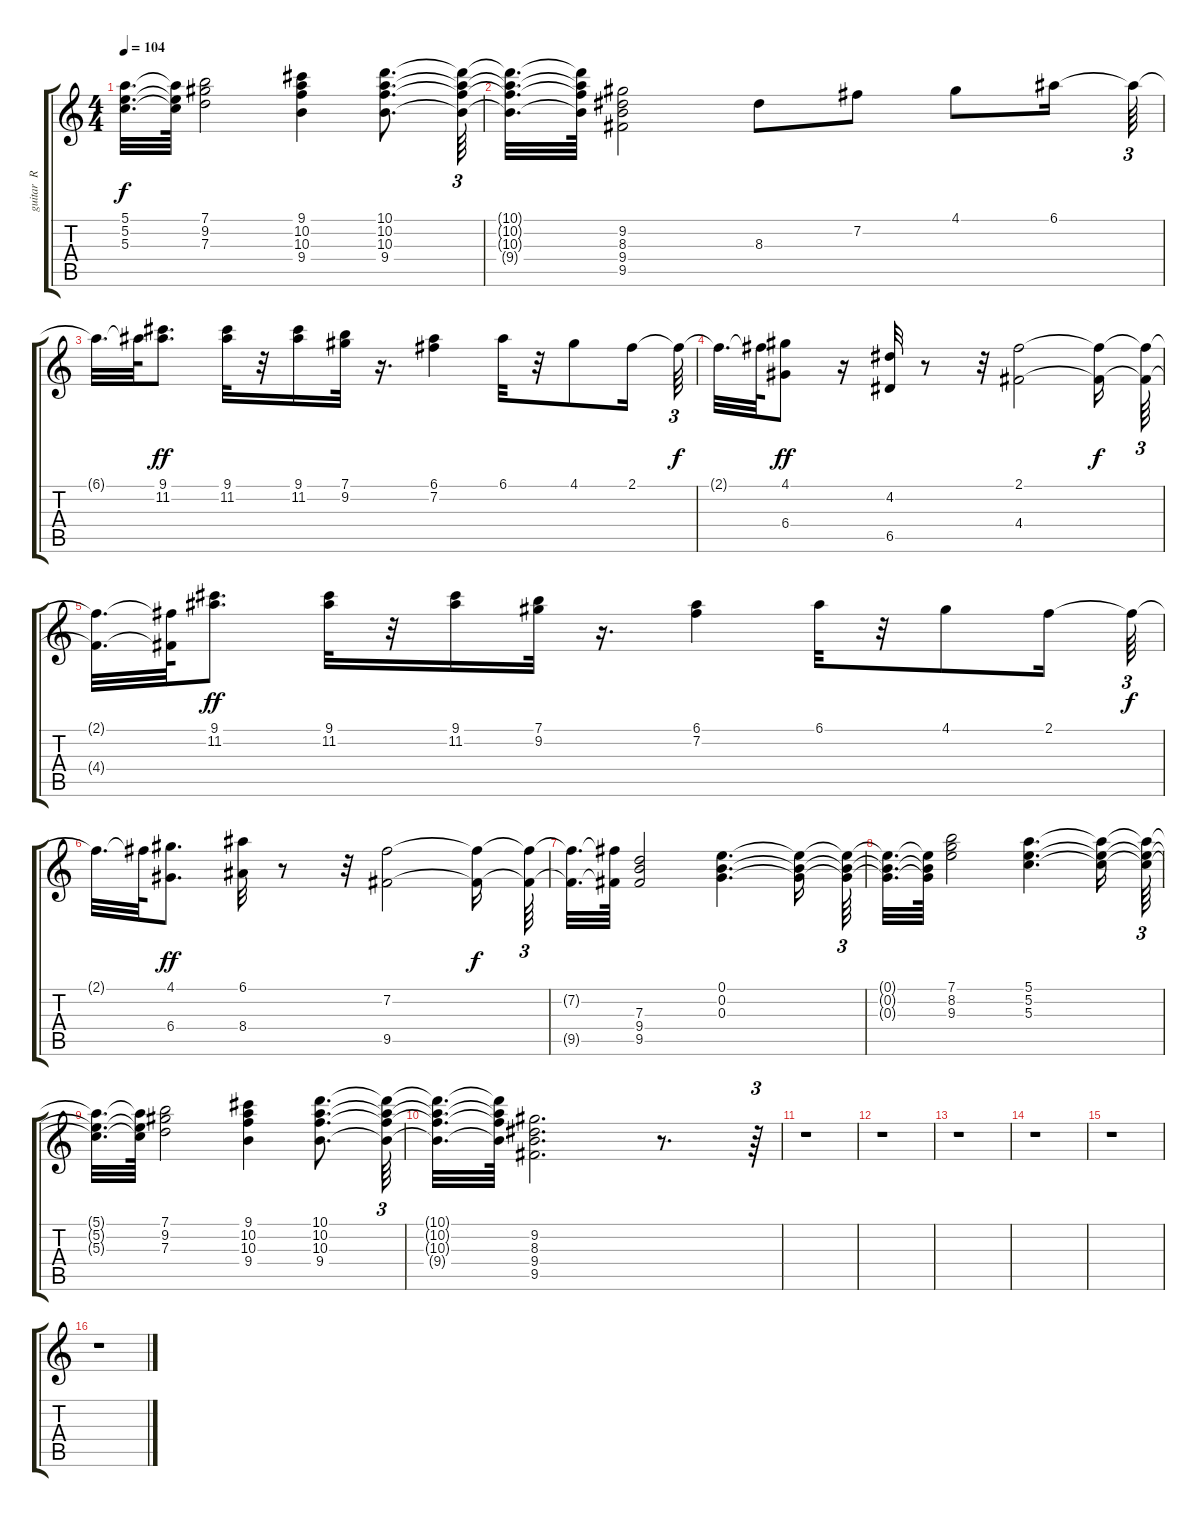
\track ("guitar  R" "guitar  R") {instrument electricguitarjazz}
\staff {score tabs}
\tuning (E4 B3 G3 D3 A2 E2) {hide}
\ts (4 4)
\tempo 104
\clef g2
\ks c
(5.1{t} 5.2{t} 5.3{t}).32{d dy f} (5.1{t} 5.2{t} 5.3{t}).64 (7.1 9.2 7.3).2 (9.1 10.2 10.3 9.4).4 (10.1 10.2 10.3 9.4).8{d} (10.1{t} 10.2{t} 10.3{t} 9.4{t}).64{tu (3 2)} |
(10.1{t} 10.2{t} 10.3{t} 9.4{t}).32{d} (10.1{t} 10.2{t} 10.3{t} 9.4{t}).64 (9.2 8.3 9.4 9.5).2 8.3.8 7.2.8 4.1.8 6.1.16 6.1{t}.64{tu (3 2)} |
6.1{t}.32{d} 6.1{t}.64 (9.1 11.2).8{d dy ff} (9.1 11.2).32 r.32 (9.1 11.2).16 (7.1 9.2).32 r.16{d} (6.1 7.2).4 6.1.32 r.32 4.1.8 2.1.16 2.1{t}.64{tu (3 2) dy f} |
2.1{t}.32{d} 2.1{t}.64 (4.1 6.4).8{dy ff} r.16 (4.2 6.5).32 r.8 r.32 (2.1 4.4).2 (2.1{t} 4.4{t}).16{dy f} (2.1{t} 4.4{t}).64{tu (3 2)} |
(2.1{t} 4.4{t}).32{d} (2.1{t} 4.4{t}).64 (9.1 11.2).8{d dy ff} (9.1 11.2).32 r.32 (9.1 11.2).16 (7.1 9.2).32 r.16{d} (6.1 7.2).4 6.1.32 r.32 4.1.8 2.1.16 2.1{t}.64{tu (3 2) dy f} |
2.1{t}.32{d} 2.1{t}.64 (4.1 6.4).8{d dy ff} (6.1 8.4).32 r.8 r.32 (7.2 9.5).2 (7.2{t} 9.5{t}).16{dy f} (7.2{t} 9.5{t}).64{tu (3 2)} |
(7.2{t} 9.5{t}).32{d} (7.2{t} 9.5{t}).64 (7.3 9.4 9.5).2 (0.1 0.2 0.3).4{d} (0.1{t} 0.2{t} 0.3{t}).16 (0.1{t} 0.2{t} 0.3{t}).64{tu (3 2)} |
(0.1{t} 0.2{t} 0.3{t}).32{d} (0.1{t} 0.2{t} 0.3{t}).64 (7.1 8.2 9.3).2 (5.1 5.2 5.3).4{d} (5.1{t} 5.2{t} 5.3{t}).16 (5.1{t} 5.2{t} 5.3{t}).64{tu (3 2)} |
(5.1{t} 5.2{t} 5.3{t}).32{d} (5.1{t} 5.2{t} 5.3{t}).64 (7.1 9.2 7.3).2 (9.1 10.2 10.3 9.4).4 (10.1 10.2 10.3 9.4).8{d} (10.1{t} 10.2{t} 10.3{t} 9.4{t}).64{tu (3 2)} |
(10.1{t} 10.2{t} 10.3{t} 9.4{t}).32{d} (10.1{t} 10.2{t} 10.3{t} 9.4{t}).64 (9.2 8.3 9.4 9.5).2{d} r.8{d} r.64{tu (3 2)} |
r.1 |
r.1 |
r.1 |
r.1 |
r.1 |
r.1
